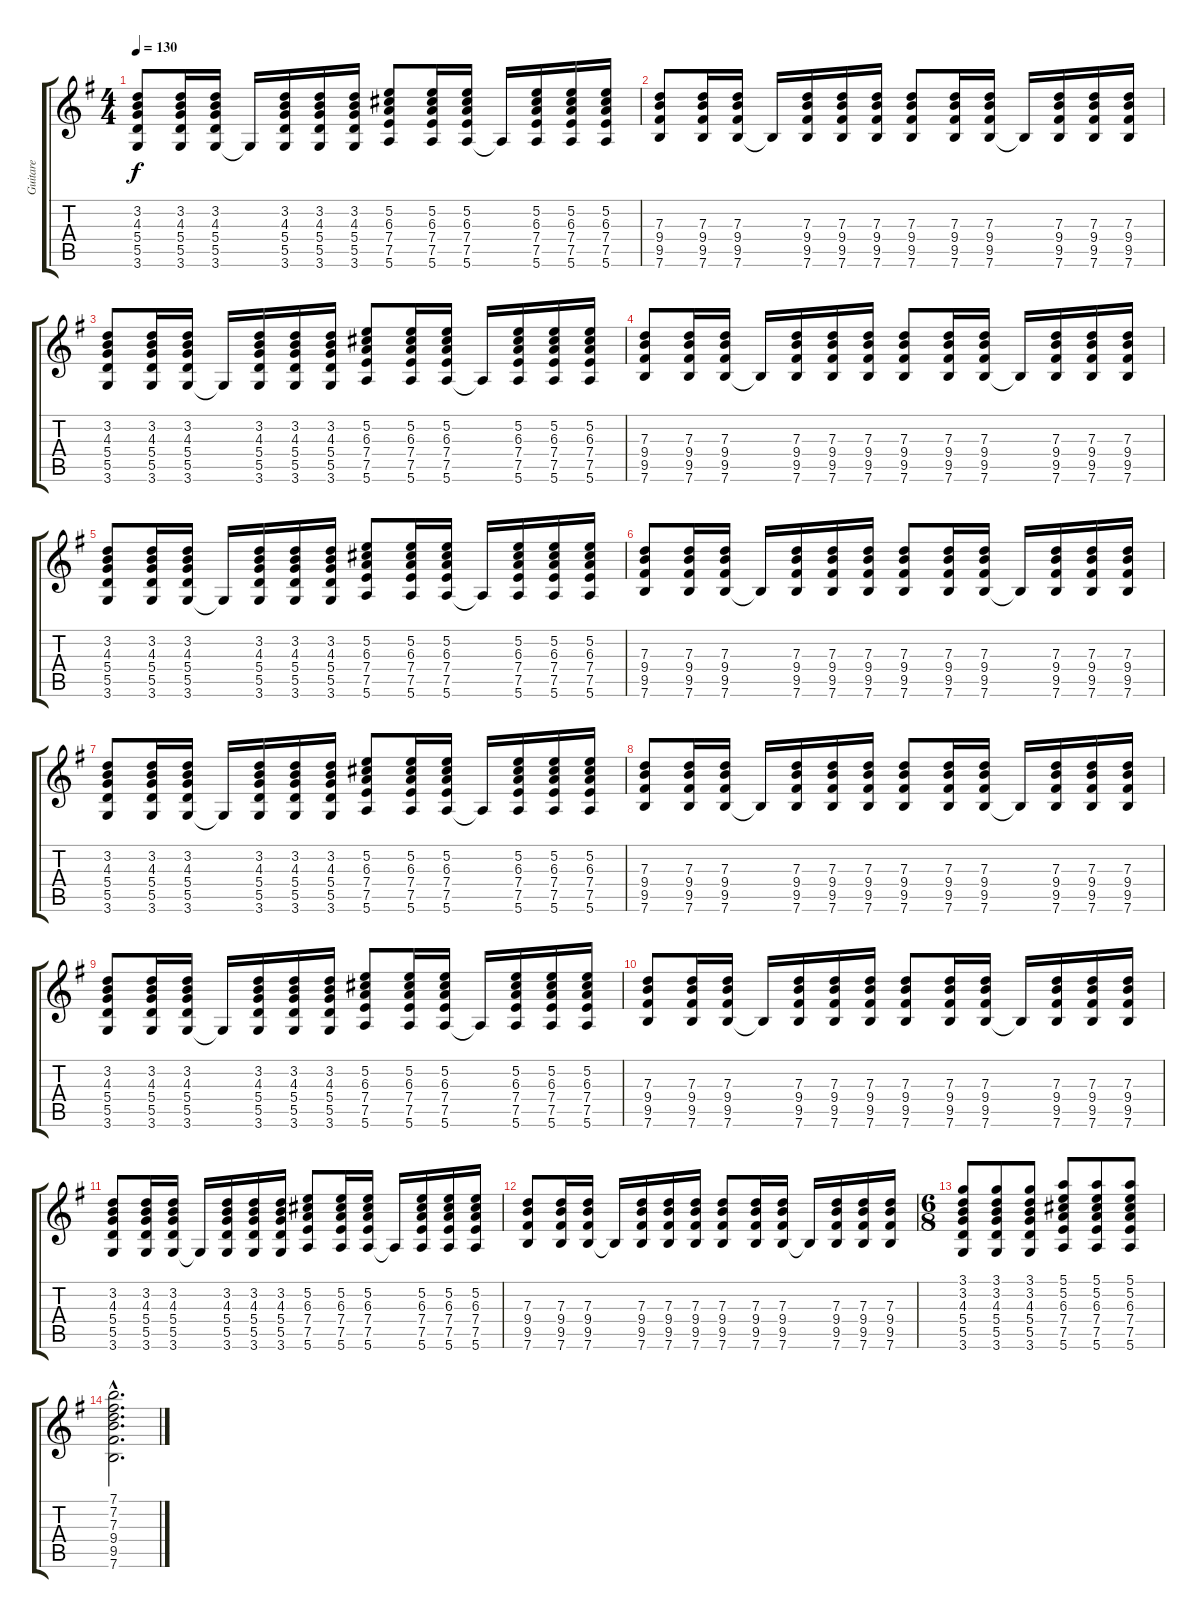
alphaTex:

\track ("Guitare" "Guitare") {instrument acousticguitarnylon}
\staff {score tabs}
\tuning (E4 B3 G3 D3 A2 E2) {hide}
\ts (4 4)
\tempo 130
\clef g2
\ks g
(3.2 4.3 5.4 5.5 3.6).8{dy f} (3.2 4.3 5.4 5.5 3.6).16 (3.2 4.3 5.4 5.5 3.6).16 3.6{t}.16 (3.2 4.3 5.4 5.5 3.6).16 (3.2 4.3 5.4 5.5 3.6).16 (3.2 4.3 5.4 5.5 3.6).16 (5.2 6.3 7.4 7.5 5.6).8 (5.2 6.3 7.4 7.5 5.6).16 (5.2 6.3 7.4 7.5 5.6).16 5.6{t}.16 (5.2 6.3 7.4 7.5 5.6).16 (5.2 6.3 7.4 7.5 5.6).16 (5.2 6.3 7.4 7.5 5.6).16 |
(7.3 9.4 9.5 7.6).8 (7.3 9.4 9.5 7.6).16 (7.3 9.4 9.5 7.6).16 7.6{t}.16 (7.3 9.4 9.5 7.6).16 (7.3 9.4 9.5 7.6).16 (7.3 9.4 9.5 7.6).16 (7.3 9.4 9.5 7.6).8 (7.3 9.4 9.5 7.6).16 (7.3 9.4 9.5 7.6).16 7.6{t}.16 (7.3 9.4 9.5 7.6).16 (7.3 9.4 9.5 7.6).16 (7.3 9.4 9.5 7.6).16 |
(3.2 4.3 5.4 5.5 3.6).8 (3.2 4.3 5.4 5.5 3.6).16 (3.2 4.3 5.4 5.5 3.6).16 3.6{t}.16 (3.2 4.3 5.4 5.5 3.6).16 (3.2 4.3 5.4 5.5 3.6).16 (3.2 4.3 5.4 5.5 3.6).16 (5.2 6.3 7.4 7.5 5.6).8 (5.2 6.3 7.4 7.5 5.6).16 (5.2 6.3 7.4 7.5 5.6).16 5.6{t}.16 (5.2 6.3 7.4 7.5 5.6).16 (5.2 6.3 7.4 7.5 5.6).16 (5.2 6.3 7.4 7.5 5.6).16 |
(7.3 9.4 9.5 7.6).8 (7.3 9.4 9.5 7.6).16 (7.3 9.4 9.5 7.6).16 7.6{t}.16 (7.3 9.4 9.5 7.6).16 (7.3 9.4 9.5 7.6).16 (7.3 9.4 9.5 7.6).16 (7.3 9.4 9.5 7.6).8 (7.3 9.4 9.5 7.6).16 (7.3 9.4 9.5 7.6).16 7.6{t}.16 (7.3 9.4 9.5 7.6).16 (7.3 9.4 9.5 7.6).16 (7.3 9.4 9.5 7.6).16 |
(3.2 4.3 5.4 5.5 3.6).8 (3.2 4.3 5.4 5.5 3.6).16 (3.2 4.3 5.4 5.5 3.6).16 3.6{t}.16 (3.2 4.3 5.4 5.5 3.6).16 (3.2 4.3 5.4 5.5 3.6).16 (3.2 4.3 5.4 5.5 3.6).16 (5.2 6.3 7.4 7.5 5.6).8 (5.2 6.3 7.4 7.5 5.6).16 (5.2 6.3 7.4 7.5 5.6).16 5.6{t}.16 (5.2 6.3 7.4 7.5 5.6).16 (5.2 6.3 7.4 7.5 5.6).16 (5.2 6.3 7.4 7.5 5.6).16 |
(7.3 9.4 9.5 7.6).8 (7.3 9.4 9.5 7.6).16 (7.3 9.4 9.5 7.6).16 7.6{t}.16 (7.3 9.4 9.5 7.6).16 (7.3 9.4 9.5 7.6).16 (7.3 9.4 9.5 7.6).16 (7.3 9.4 9.5 7.6).8 (7.3 9.4 9.5 7.6).16 (7.3 9.4 9.5 7.6).16 7.6{t}.16 (7.3 9.4 9.5 7.6).16 (7.3 9.4 9.5 7.6).16 (7.3 9.4 9.5 7.6).16 |
(3.2 4.3 5.4 5.5 3.6).8 (3.2 4.3 5.4 5.5 3.6).16 (3.2 4.3 5.4 5.5 3.6).16 3.6{t}.16 (3.2 4.3 5.4 5.5 3.6).16 (3.2 4.3 5.4 5.5 3.6).16 (3.2 4.3 5.4 5.5 3.6).16 (5.2 6.3 7.4 7.5 5.6).8 (5.2 6.3 7.4 7.5 5.6).16 (5.2 6.3 7.4 7.5 5.6).16 5.6{t}.16 (5.2 6.3 7.4 7.5 5.6).16 (5.2 6.3 7.4 7.5 5.6).16 (5.2 6.3 7.4 7.5 5.6).16 |
(7.3 9.4 9.5 7.6).8 (7.3 9.4 9.5 7.6).16 (7.3 9.4 9.5 7.6).16 7.6{t}.16 (7.3 9.4 9.5 7.6).16 (7.3 9.4 9.5 7.6).16 (7.3 9.4 9.5 7.6).16 (7.3 9.4 9.5 7.6).8 (7.3 9.4 9.5 7.6).16 (7.3 9.4 9.5 7.6).16 7.6{t}.16 (7.3 9.4 9.5 7.6).16 (7.3 9.4 9.5 7.6).16 (7.3 9.4 9.5 7.6).16 |
(3.2 4.3 5.4 5.5 3.6).8 (3.2 4.3 5.4 5.5 3.6).16 (3.2 4.3 5.4 5.5 3.6).16 3.6{t}.16 (3.2 4.3 5.4 5.5 3.6).16 (3.2 4.3 5.4 5.5 3.6).16 (3.2 4.3 5.4 5.5 3.6).16 (5.2 6.3 7.4 7.5 5.6).8 (5.2 6.3 7.4 7.5 5.6).16 (5.2 6.3 7.4 7.5 5.6).16 5.6{t}.16 (5.2 6.3 7.4 7.5 5.6).16 (5.2 6.3 7.4 7.5 5.6).16 (5.2 6.3 7.4 7.5 5.6).16 |
(7.3 9.4 9.5 7.6).8 (7.3 9.4 9.5 7.6).16 (7.3 9.4 9.5 7.6).16 7.6{t}.16 (7.3 9.4 9.5 7.6).16 (7.3 9.4 9.5 7.6).16 (7.3 9.4 9.5 7.6).16 (7.3 9.4 9.5 7.6).8 (7.3 9.4 9.5 7.6).16 (7.3 9.4 9.5 7.6).16 7.6{t}.16 (7.3 9.4 9.5 7.6).16 (7.3 9.4 9.5 7.6).16 (7.3 9.4 9.5 7.6).16 |
(3.2 4.3 5.4 5.5 3.6).8 (3.2 4.3 5.4 5.5 3.6).16 (3.2 4.3 5.4 5.5 3.6).16 3.6{t}.16 (3.2 4.3 5.4 5.5 3.6).16 (3.2 4.3 5.4 5.5 3.6).16 (3.2 4.3 5.4 5.5 3.6).16 (5.2 6.3 7.4 7.5 5.6).8 (5.2 6.3 7.4 7.5 5.6).16 (5.2 6.3 7.4 7.5 5.6).16 5.6{t}.16 (5.2 6.3 7.4 7.5 5.6).16 (5.2 6.3 7.4 7.5 5.6).16 (5.2 6.3 7.4 7.5 5.6).16 |
(7.3 9.4 9.5 7.6).8 (7.3 9.4 9.5 7.6).16 (7.3 9.4 9.5 7.6).16 7.6{t}.16 (7.3 9.4 9.5 7.6).16 (7.3 9.4 9.5 7.6).16 (7.3 9.4 9.5 7.6).16 (7.3 9.4 9.5 7.6).8 (7.3 9.4 9.5 7.6).16 (7.3 9.4 9.5 7.6).16 7.6{t}.16 (7.3 9.4 9.5 7.6).16 (7.3 9.4 9.5 7.6).16 (7.3 9.4 9.5 7.6).16 |
\ts (6 8)
(3.1 3.2 4.3 5.4 5.5 3.6).8 (3.1 3.2 4.3 5.4 5.5 3.6).8 (3.1 3.2 4.3 5.4 5.5 3.6).8 (5.1 5.2 6.3 7.4 7.5 5.6).8 (5.1 5.2 6.3 7.4 7.5 5.6).8 (5.1 5.2 6.3 7.4 7.5 5.6).8 |
(7.1{hac} 7.2{hac} 7.3{hac} 9.4{hac} 9.5{hac} 7.6{hac}).2{d}
